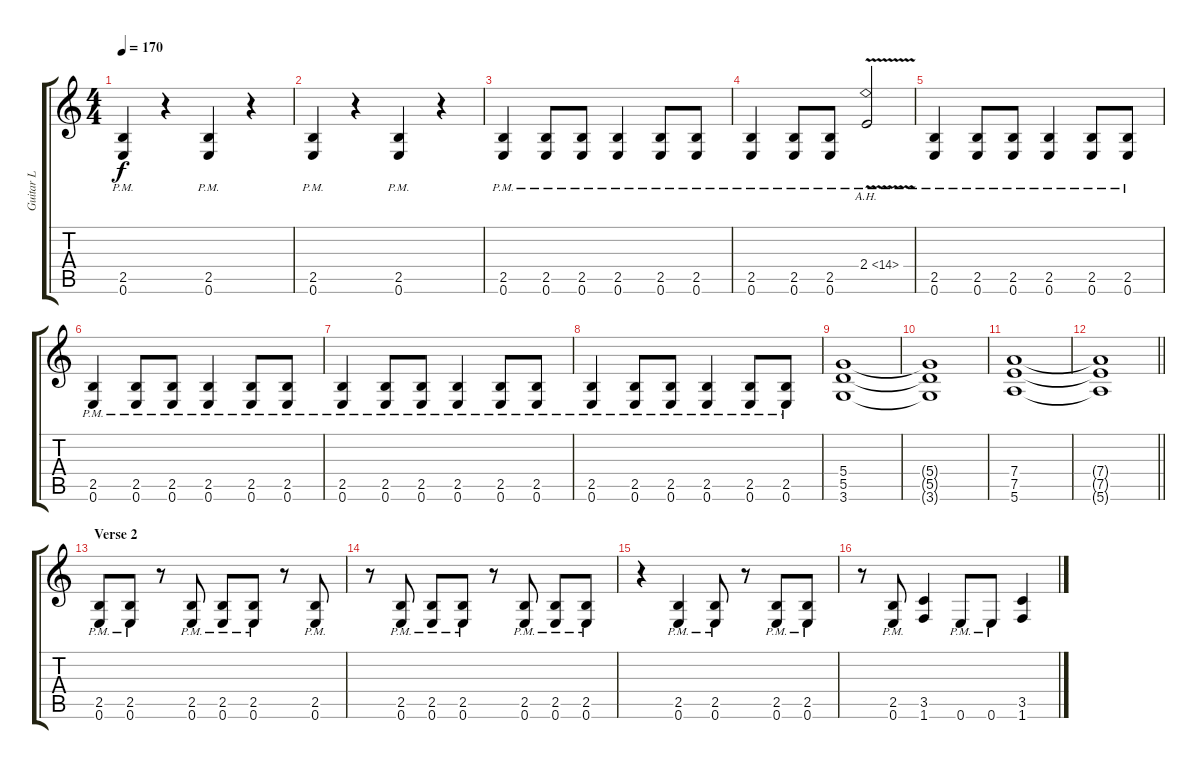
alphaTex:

\track ("Guitar L" "Guitar L") {instrument distortionguitar}
\staff {score tabs}
\tuning (E4 B3 G3 D3 A2 E2) {hide}
\ts (4 4)
\tempo 170
\clef g2
\ks c
(2.5{pm} 0.6{pm}).4{dy f} r.4 (2.5{pm} 0.6{pm}).4 r.4 |
(2.5{pm} 0.6{pm}).4 r.4 (2.5{pm} 0.6{pm}).4 r.4 |
(2.5{pm} 0.6{pm}).4 (2.5{pm} 0.6{pm}).8 (2.5{pm} 0.6{pm}).8 (2.5{pm} 0.6{pm}).4 (2.5{pm} 0.6{pm}).8 (2.5{pm} 0.6{pm}).8 |
(2.5{pm} 0.6{pm}).4 (2.5{pm} 0.6{pm}).8 (2.5{pm} 0.6{pm}).8 2.4{ah 12 v pm}.2 |
(2.5{pm} 0.6{pm}).4 (2.5{pm} 0.6{pm}).8 (2.5{pm} 0.6{pm}).8 (2.5{pm} 0.6{pm}).4 (2.5{pm} 0.6{pm}).8 (2.5{pm} 0.6{pm}).8 |
(2.5{pm} 0.6{pm}).4 (2.5{pm} 0.6{pm}).8 (2.5{pm} 0.6{pm}).8 (2.5{pm} 0.6{pm}).4 (2.5{pm} 0.6{pm}).8 (2.5{pm} 0.6{pm}).8 |
(2.5{pm} 0.6{pm}).4 (2.5{pm} 0.6{pm}).8 (2.5{pm} 0.6{pm}).8 (2.5{pm} 0.6{pm}).4 (2.5{pm} 0.6{pm}).8 (2.5{pm} 0.6{pm}).8 |
(2.5{pm} 0.6{pm}).4 (2.5{pm} 0.6{pm}).8 (2.5{pm} 0.6{pm}).8 (2.5{pm} 0.6{pm}).4 (2.5{pm} 0.6{pm}).8 (2.5{pm} 0.6{pm}).8 |
(5.4 5.5 3.6).1 |
(5.4{t} 5.5{t} 3.6{t}).1 |
(7.4 7.5 5.6).1 |
\barLineRight lightlight
(7.4{t} 7.5{t} 5.6{t}).1 |
\section ("" "Verse 2")
(2.5{pm} 0.6{pm}).8 (2.5{pm} 0.6{pm}).8 r.8 (2.5{pm} 0.6{pm}).8 (2.5{pm} 0.6{pm}).8 (2.5{pm} 0.6{pm}).8 r.8 (2.5{pm} 0.6{pm}).8 |
r.8 (2.5{pm} 0.6{pm}).8 (2.5{pm} 0.6{pm}).8 (2.5{pm} 0.6{pm}).8 r.8 (2.5{pm} 0.6{pm}).8 (2.5{pm} 0.6{pm}).8 (2.5{pm} 0.6{pm}).8 |
r.4 (2.5{pm} 0.6{pm}).4 (2.5{pm} 0.6{pm}).8 r.8 (2.5{pm} 0.6{pm}).8 (2.5{pm} 0.6{pm}).8 |
r.8 (2.5{pm} 0.6{pm}).8 (3.5 1.6).4 0.6{pm}.8 0.6{pm}.8 (3.5 1.6).4
